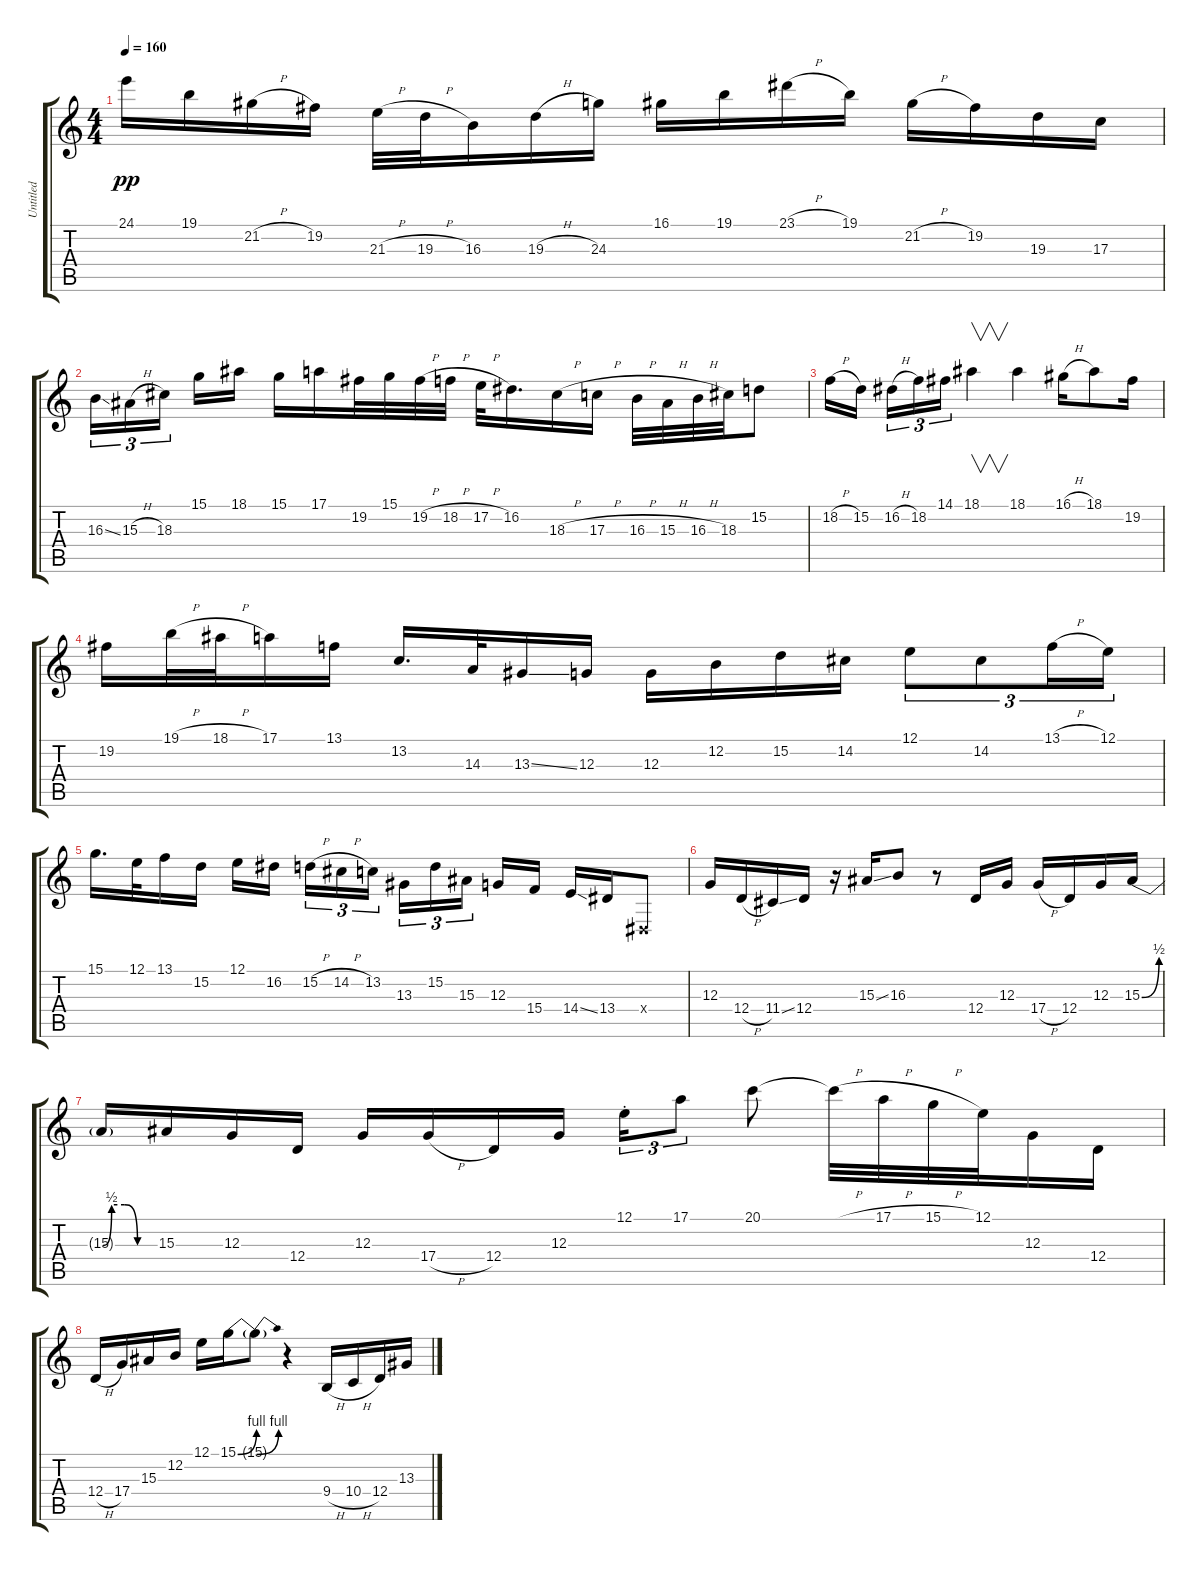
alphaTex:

\track ("Untitled" "Untitled") {instrument tenorsax}
\staff {score tabs}
\tuning (E4 B3 G3 D3 A2 E2) {hide}
\ts (4 4)
\tempo 160
\clef g2
\ks c
24.1.16{dy pp} 19.1.16 21.2{h}.16 19.2.16 21.3{h}.32 19.3{h}.32 16.3.16 19.3{h}.16 24.3.16 16.1.16 19.1.16 23.1{h}.16 19.1.16 21.2{h}.16 19.2.16 19.3.16 17.3.16 |
16.3{ss}.16{tu (3 2)} 15.3{h}.16{tu (3 2)} 18.3.16{tu (3 2) beam splitsecondary} 15.1.16 18.1.16 15.1.16 17.1.16 19.2.32 15.1.32 19.2{h}.32 18.2{h}.32 17.2{h}.32 16.2.16{d} 18.3{h}.16 17.3{h}.16 16.3{h}.32 15.3{h}.32 16.3{h}.32 18.3.32 15.2.8 |
18.2{h}.16 15.2.16{beam splitsecondary} 16.2{h}.16{tu (3 2)} 18.2.16{tu (3 2)} 14.1.16{tu (3 2)} 18.1.4{v} 18.1.4 16.1{h}.16 18.1.8 19.2.16 |
19.2.16 19.1{h}.32 18.1{h}.32 17.1.16 13.1.16 13.2.16{d} 14.3.32 13.3{ss}.16 12.3.16 12.3.16 12.2.16 15.2.16 14.2.16 12.1.8{tu (3 2)} 14.2.8{tu (3 2)} 13.1{h}.16{tu (3 2)} 12.1.16{tu (3 2)} |
15.1.16{d} 12.1.32 13.1.16 15.2.16 12.1.16 16.2.16{beam splitsecondary} 15.2{h}.16{tu (3 2)} 14.2{h}.16{tu (3 2)} 13.2.16{tu (3 2)} 13.3.16{tu (3 2)} 15.2.16{tu (3 2)} 15.3.16{tu (3 2) beam splitsecondary} 12.3.16 15.4.16 14.4{ss}.16 13.4.16 1.4{x}.8 |
12.3.16 12.4{h}.16 11.4{ss}.16 12.4.16 r.16 15.3{ss}.16 16.3.8 r.8 12.4.16 12.3.16 17.4{h}.16 12.4.16 12.3.16 15.3{be (bend 0 0 60 2)}.16 |
15.3{be (custom 0 0 10 2 25 2 40 0 60 0) t}.16 15.3.16 12.3.16 12.4.16 12.3.16 17.4{h}.16 12.4.16 12.3.16 12.1{st}.16{tu (3 2)} 17.1.8{tu (3 2)} 20.1.8 20.1{h t}.32 17.1{h}.32 15.1{h}.32 12.1.32 12.3.16 12.4.16 |
12.4{h}.16 17.4.16 15.3.16 12.2.16 12.1.16 15.1{be (bend 0 0 60 4)}.16 15.1{be (bend 0 0 60 4) t}.8 r.4 9.4{h}.16 10.4{h}.16 12.4.16 13.3.16
